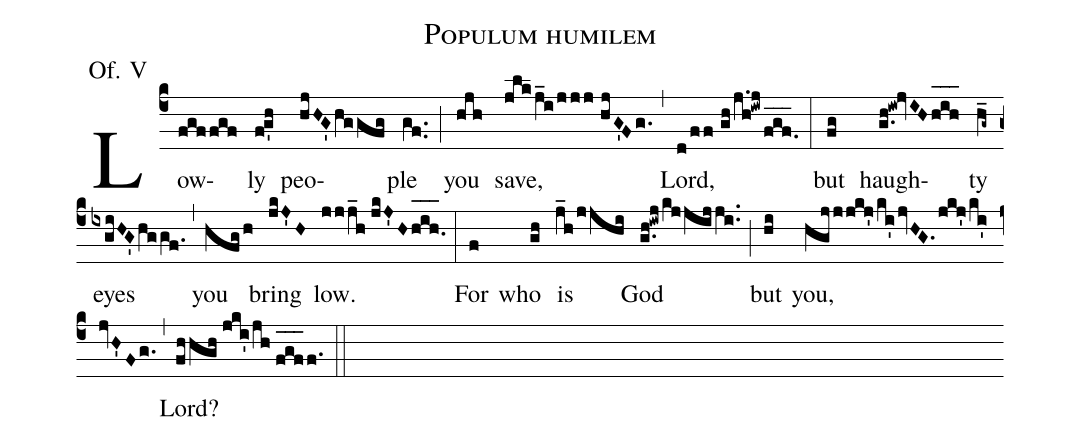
name: Populum humilem;
office-part: Offertorium;
mode: 5;
annotation:Of. V;
%%
(c4)Low(fgffgf)ly(fg'h) peo(hjHG'hggfg)ple(gf..) (;) you(hjh) save,(jlk/j_i/jjj//hjG'Fg.) (,) Lord,(d/ff//gh/j.h!iwj/fgf___.) (:)
but(fg) haugh(g.h!iw!jvIHh_[oh:h]i_[oh:h]h_[oh:h])ty(h_g~) eyes(ixgiHG'hggf.) (,)
you(hfgh) bring(jkJ'H) low.(jjj_h//jkJ'Hh_[oh:h]i_[oh:h]h._[oh:h]) (:)
For(f) who(gh) is(j_h/jjhi) God(g.h!iwj/kjjijji..) (;) but(hi) you,(hgjj/jkj'/ki'jvHG.jkj'/ki'jvH'Fg.) (,) Lord?(fhhgh//jki'/jh//f_[oh:h]g_[oh:h]f_[oh:h]f.) (::)
